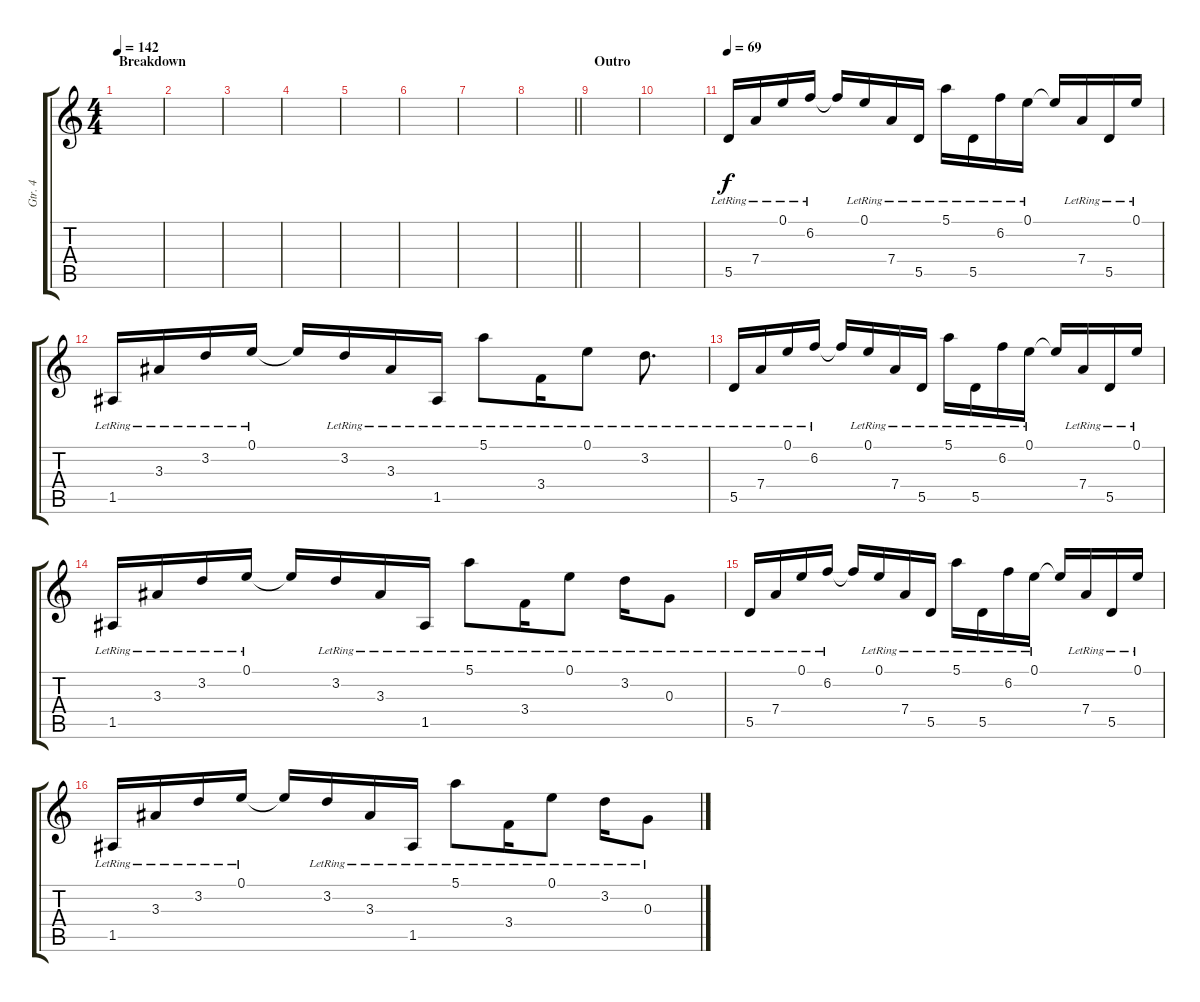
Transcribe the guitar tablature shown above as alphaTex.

\track ("Gtr. 4" "Gtr. 4") {instrument electricguitarjazz}
\staff {score tabs}
\tuning (E4 B3 G3 D3 A2 D2) {hide}
\ts (4 4)
\section ("" "Breakdown")
\tempo 142
\clef g2
\ks c
|
|
|
|
|
|
|
\barLineRight lightlight
|
\section ("" "Outro")
|
|
\tempo 69
5.5{lr}.16 7.4{lr}.16 0.1{lr}.16 6.2{lr}.16 6.2{t}.16 0.1{lr}.16 7.4{lr}.16 5.5{lr}.16 5.1{lr}.16 5.5{lr}.16 6.2{lr}.16 0.1{lr}.16 0.1{t}.16 7.4{lr}.16 5.5{lr}.16 0.1{lr}.16 |
1.5{lr}.16 3.3{lr}.16 3.2{lr}.16 0.1{lr}.16 0.1{t}.16 3.2{lr}.16 3.3{lr}.16 1.5{lr}.16 5.1{lr}.8 3.4{lr}.16 0.1{lr}.8 3.2{lr}.8{d} |
5.5{lr}.16 7.4{lr}.16 0.1{lr}.16 6.2{lr}.16 6.2{t}.16 0.1{lr}.16 7.4{lr}.16 5.5{lr}.16 5.1{lr}.16 5.5{lr}.16 6.2{lr}.16 0.1{lr}.16 0.1{t}.16 7.4{lr}.16 5.5{lr}.16 0.1{lr}.16 |
1.5{lr}.16 3.3{lr}.16 3.2{lr}.16 0.1{lr}.16 0.1{t}.16 3.2{lr}.16 3.3{lr}.16 1.5{lr}.16 5.1{lr}.8 3.4{lr}.16 0.1{lr}.8 3.2{lr}.16 0.3{lr}.8 |
5.5{lr}.16 7.4{lr}.16 0.1{lr}.16 6.2{lr}.16 6.2{t}.16 0.1{lr}.16 7.4{lr}.16 5.5{lr}.16 5.1{lr}.16 5.5{lr}.16 6.2{lr}.16 0.1{lr}.16 0.1{t}.16 7.4{lr}.16 5.5{lr}.16 0.1{lr}.16 |
1.5{lr}.16 3.3{lr}.16 3.2{lr}.16 0.1{lr}.16 0.1{t}.16 3.2{lr}.16 3.3{lr}.16 1.5{lr}.16 5.1{lr}.8 3.4{lr}.16 0.1{lr}.8 3.2{lr}.16 0.3{lr}.8
